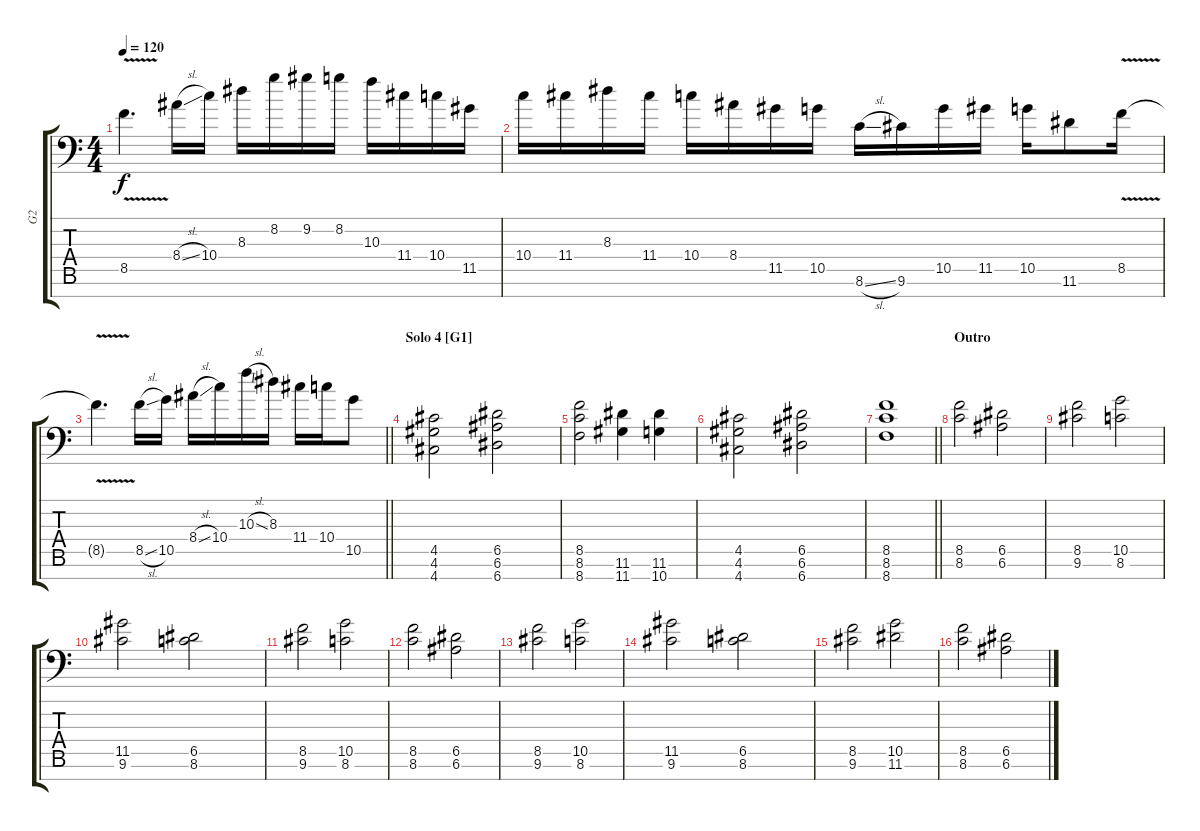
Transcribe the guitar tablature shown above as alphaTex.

\track ("G2" "G2") {instrument distortionguitar}
\staff {score tabs}
\tuning (E4 B3 G3 D3 A2 E2 A1) {hide}
\ts (4 4)
\tempo 120
\clef f4
\ks c
8.5{v}.4{d dy f} 8.4{sl}.16 10.4.16 8.3.16 8.2.16 9.2.16 8.2.16 10.3.16 11.4.16 10.4.16 11.5.16 |
10.4.16 11.4.16 8.3.16 11.4.16 10.4.16 8.4.16 11.5.16 10.5.16 8.6{sl}.16 9.6.16 10.5.16 11.5.16 10.5.16 11.6.8 8.5{v}.16 |
\barLineRight lightlight
8.5{t}.4{d} 8.5{sl}.16 10.5.16 8.4{sl}.16 10.4.16 10.3{sl}.16 8.3.16 11.4.16 10.4.16 10.5.8 |
\section ("" "Solo 4 [G1]")
(4.5 4.6 4.7).2 (6.5 6.6 6.7).2 |
(8.5 8.6 8.7).2 (11.6 11.7).4 (11.6 10.7).4 |
(4.5 4.6 4.7).2 (6.5 6.6 6.7).2 |
\barLineRight lightlight
(8.5 8.6 8.7).1 |
\section ("" "Outro")
(8.5 8.6).2 (6.5 6.6).2 |
(8.5 9.6).2 (10.5 8.6).2 |
(11.5 9.6).2 (6.5 8.6).2 |
(8.5 9.6).2 (10.5 8.6).2 |
(8.5 8.6).2 (6.5 6.6).2 |
(8.5 9.6).2 (10.5 8.6).2 |
(11.5 9.6).2 (6.5 8.6).2 |
(8.5 9.6).2 (10.5 11.6).2 |
(8.5 8.6).2 (6.5 6.6).2
